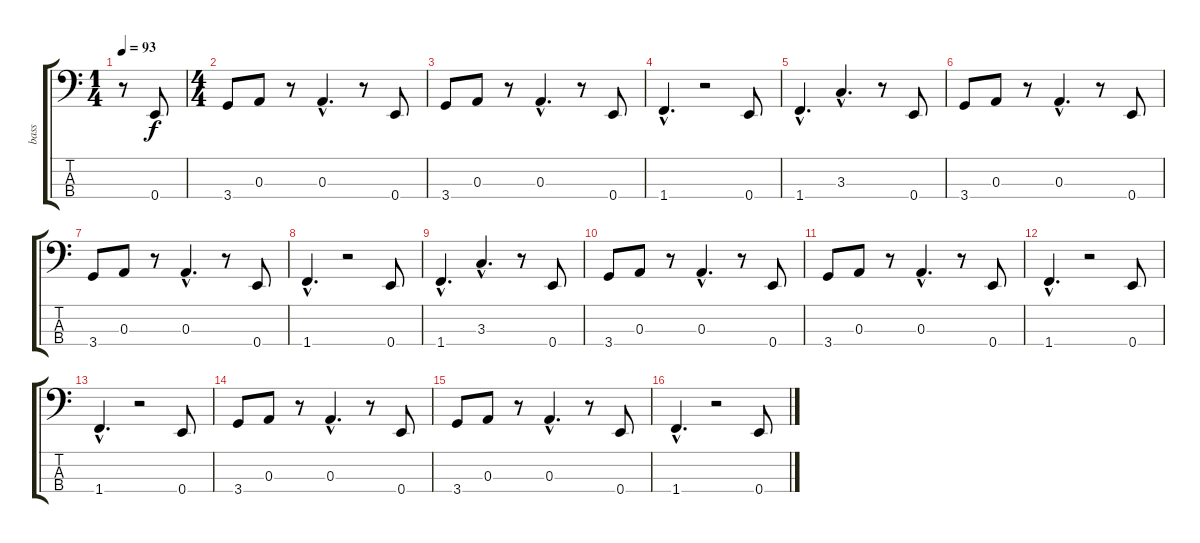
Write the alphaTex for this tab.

\track ("bass" "bass") {instrument electricbassfinger}
\staff {score tabs}
\tuning (G2 D2 A1 E1) {hide}
\ts (1 4)
\tempo 93
\clef f4
\ks c
r.8{dy f instrument electricbassfinger} 0.4.8 |
\ts (4 4)
3.4.8 0.3.8 r.8 0.3{hac}.4{d} r.8 0.4.8 |
3.4.8 0.3.8 r.8 0.3{hac}.4{d} r.8 0.4.8 |
1.4{hac}.4{d} r.2 0.4.8 |
1.4{hac}.4{d} 3.3{hac}.4{d} r.8 0.4.8 |
3.4.8 0.3.8 r.8 0.3{hac}.4{d} r.8 0.4.8 |
3.4.8 0.3.8 r.8 0.3{hac}.4{d} r.8 0.4.8 |
1.4{hac}.4{d} r.2 0.4.8 |
1.4{hac}.4{d} 3.3{hac}.4{d} r.8 0.4.8 |
3.4.8 0.3.8 r.8 0.3{hac}.4{d} r.8 0.4.8 |
3.4.8 0.3.8 r.8 0.3{hac}.4{d} r.8 0.4.8 |
1.4{hac}.4{d} r.2 0.4.8 |
1.4{hac}.4{d} r.2 0.4.8 |
3.4.8 0.3.8 r.8 0.3{hac}.4{d} r.8 0.4.8 |
3.4.8 0.3.8 r.8 0.3{hac}.4{d} r.8 0.4.8 |
1.4{hac}.4{d} r.2 0.4.8
